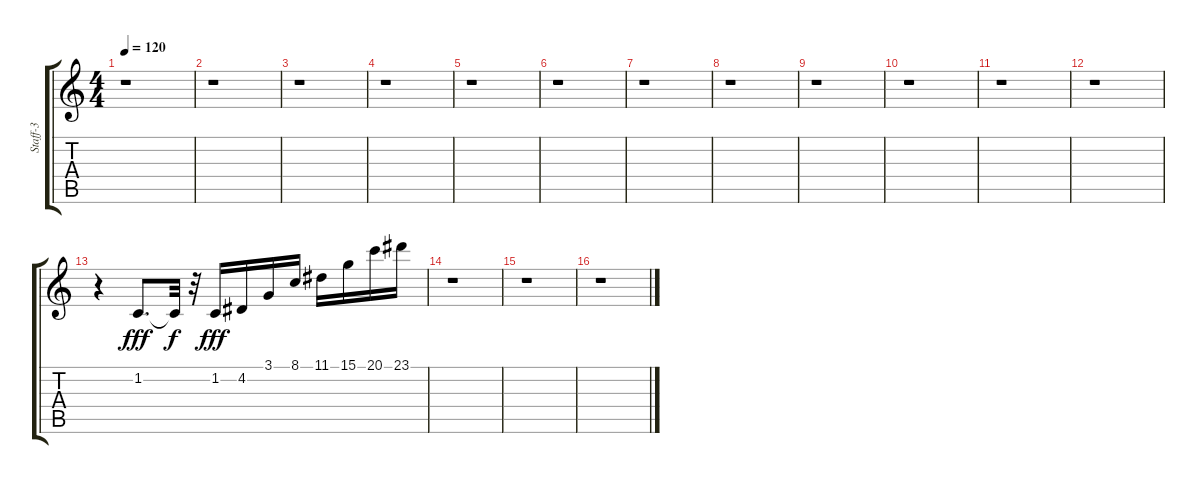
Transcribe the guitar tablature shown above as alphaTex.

\track ("Staff-3" "Staff-3") {instrument synthstrings2}
\staff {score tabs}
\tuning (E4 B3 G3 D3 A2 E2) {hide}
\ts (4 4)
\tempo 120
\clef g2
\ks c
r.1{dy mf} |
r.1 |
r.1 |
r.1 |
r.1 |
r.1 |
r.1 |
r.1 |
r.1 |
r.1 |
r.1 |
r.1 |
r.4 1.2.8{d dy fff volume 2} 1.2{t}.32{dy f} r.32 1.2.16{dy fff volume 16} 4.2.16 3.1.16 8.1.16 11.1.16 15.1.16 20.1.16 23.1.16 |
r.1 |
r.1 |
r.1
